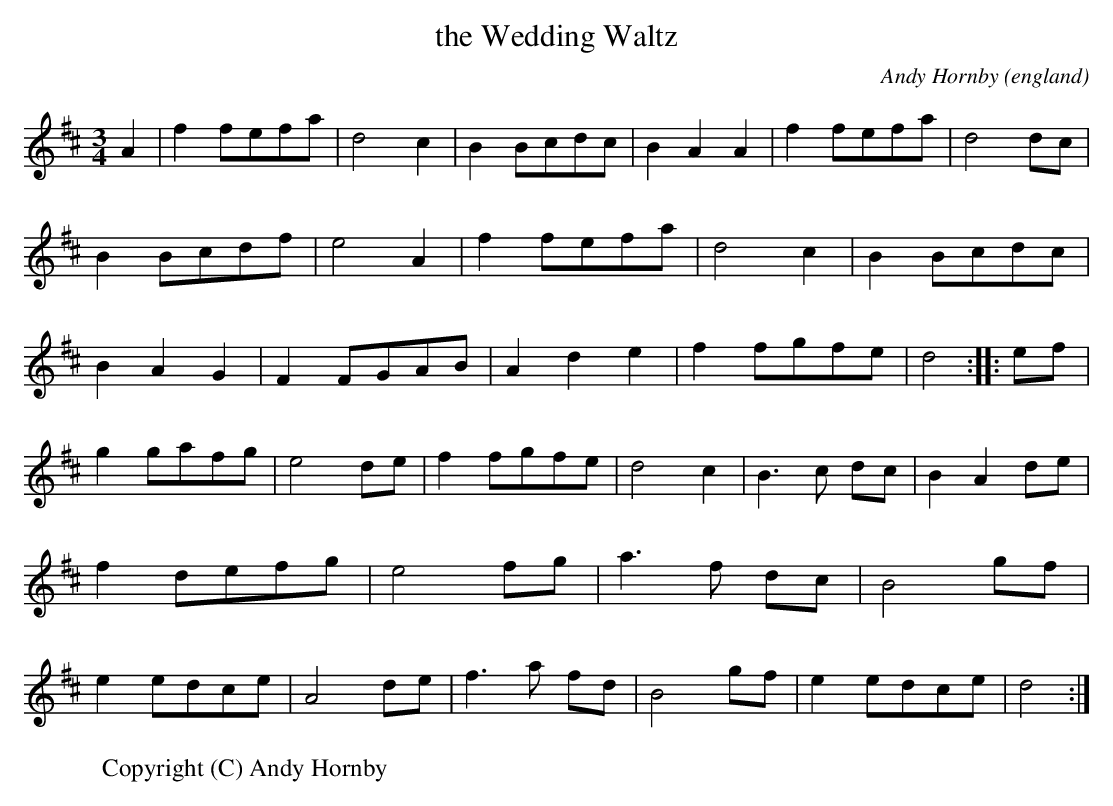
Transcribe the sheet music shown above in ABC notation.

X:1
T:the Wedding Waltz
O:england
M:3/4
C:Andy Hornby
K:D
A2 | f2 fefa | d4 c2 | B2 Bcdc | B2 A2 A2 | \
f2 fefa | d4 dc | B2 Bcdf | e4 A2 | \
f2 fefa | d4 c2 | B2Bcdc | B2A2G2 | \
F2FGAB | A2d2e2 | f2fgfe | d4 ::\
ef | \
g2gafg | e4 de | f2fgfe | d4 c2 | B3c dc | B2A2de | f2 defg | e4 fg | \
a3f dc | B4 gf | e2edce | A4 de | f3a fd | B4 gf  | e2 edce | d4 :|
W:Copyright (C) Andy Hornby
